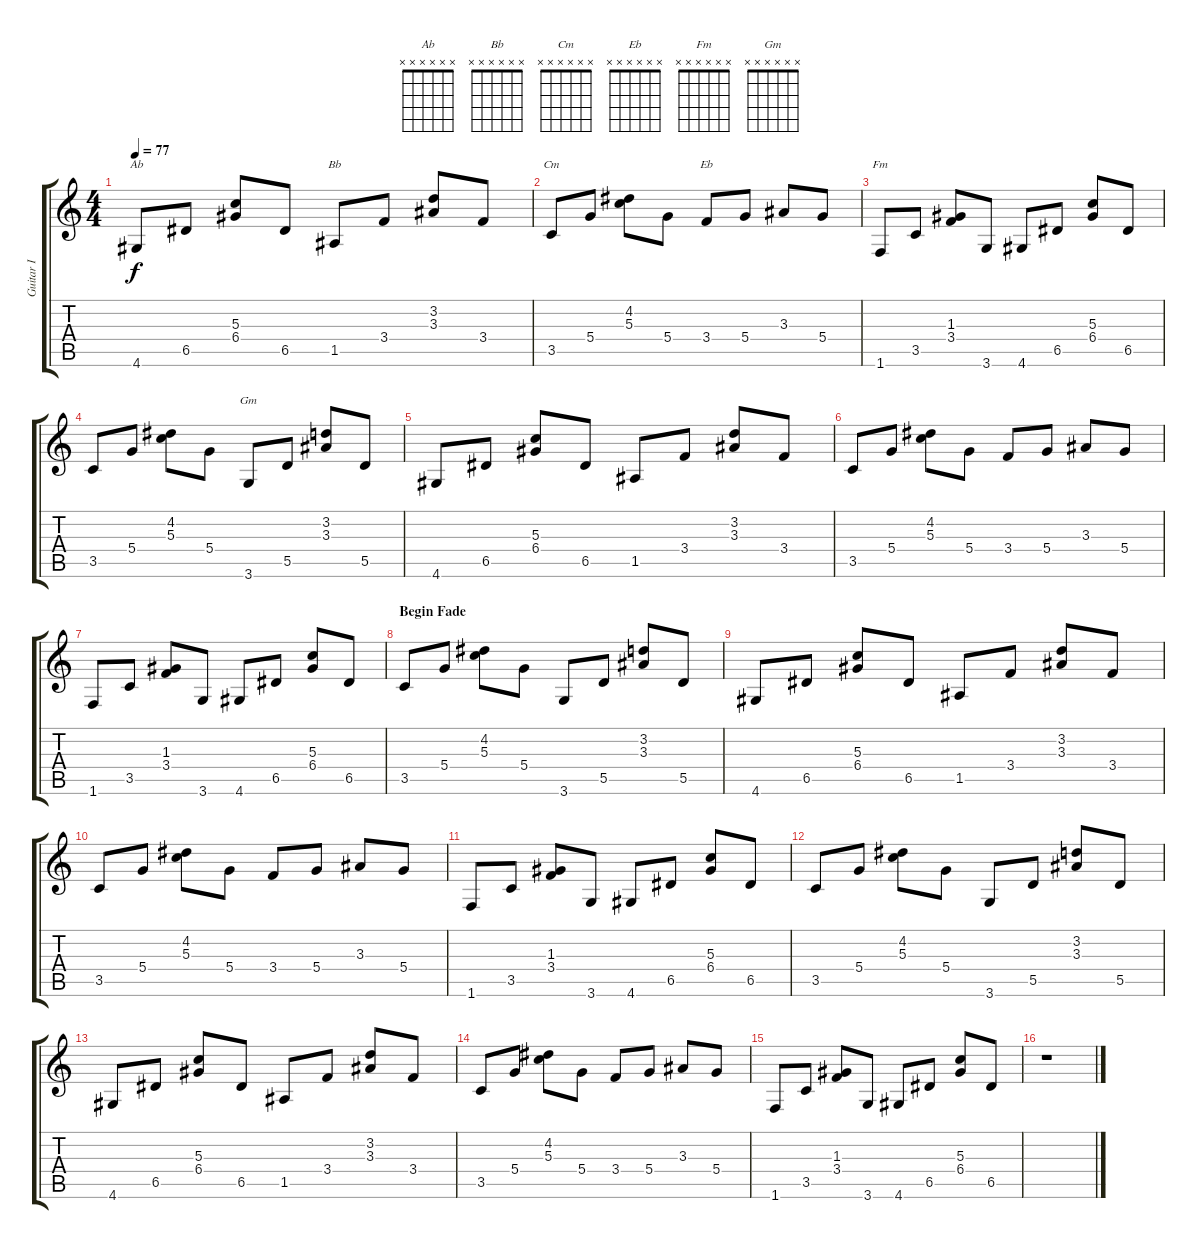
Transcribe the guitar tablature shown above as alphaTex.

\track ("Guitar I" "Guitar I") {instrument acousticguitarnylon}
\staff {score tabs}
\tuning (E4 B3 G3 D3 A2 E2) {hide}
\chord ("Ab" x x x x x x)
\chord ("Bb" x x x x x x)
\chord ("Cm" x x x x x x)
\chord ("Eb" x x x x x x)
\chord ("Fm" x x x x x x)
\chord ("Gm" x x x x x x)
\ts (4 4)
\tempo 77
\clef g2
\ks c
4.6.8{ch "Ab" dy f} 6.5.8 (5.3 6.4).8 6.5.8 1.5.8{ch "Bb"} 3.4.8 (3.2 3.3).8 3.4.8 |
3.5.8{ch "Cm"} 5.4.8 (4.2 5.3).8 5.4.8 3.4.8{ch "Eb"} 5.4.8 3.3.8 5.4.8 |
1.6.8{ch "Fm"} 3.5.8 (1.3 3.4).8 3.6.8 4.6.8 6.5.8 (5.3 6.4).8 6.5.8 |
3.5.8 5.4.8 (4.2 5.3).8 5.4.8 3.6.8{ch "Gm"} 5.5.8 (3.2 3.3).8 5.5.8 |
4.6.8 6.5.8 (5.3 6.4).8 6.5.8 1.5.8 3.4.8 (3.2 3.3).8 3.4.8 |
3.5.8 5.4.8 (4.2 5.3).8 5.4.8 3.4.8 5.4.8 3.3.8 5.4.8 |
1.6.8 3.5.8 (1.3 3.4).8 3.6.8 4.6.8 6.5.8 (5.3 6.4).8 6.5.8 |
\section ("" "Begin Fade")
3.5.8{volume 10} 5.4.8 (4.2 5.3).8 5.4.8 3.6.8 5.5.8 (3.2 3.3).8 5.5.8 |
4.6.8 6.5.8 (5.3 6.4).8 6.5.8 1.5.8 3.4.8 (3.2 3.3).8 3.4.8 |
3.5.8{volume 8} 5.4.8 (4.2 5.3).8 5.4.8 3.4.8 5.4.8 3.3.8 5.4.8 |
1.6.8 3.5.8 (1.3 3.4).8 3.6.8 4.6.8 6.5.8 (5.3 6.4).8 6.5.8 |
3.5.8{volume 4} 5.4.8 (4.2 5.3).8 5.4.8 3.6.8 5.5.8 (3.2 3.3).8 5.5.8 |
4.6.8 6.5.8 (5.3 6.4).8 6.5.8 1.5.8 3.4.8 (3.2 3.3).8 3.4.8 |
3.5.8{volume 0} 5.4.8 (4.2 5.3).8 5.4.8 3.4.8 5.4.8 3.3.8 5.4.8 |
1.6.8 3.5.8 (1.3 3.4).8 3.6.8 4.6.8 6.5.8 (5.3 6.4).8 6.5.8 |
r.1
